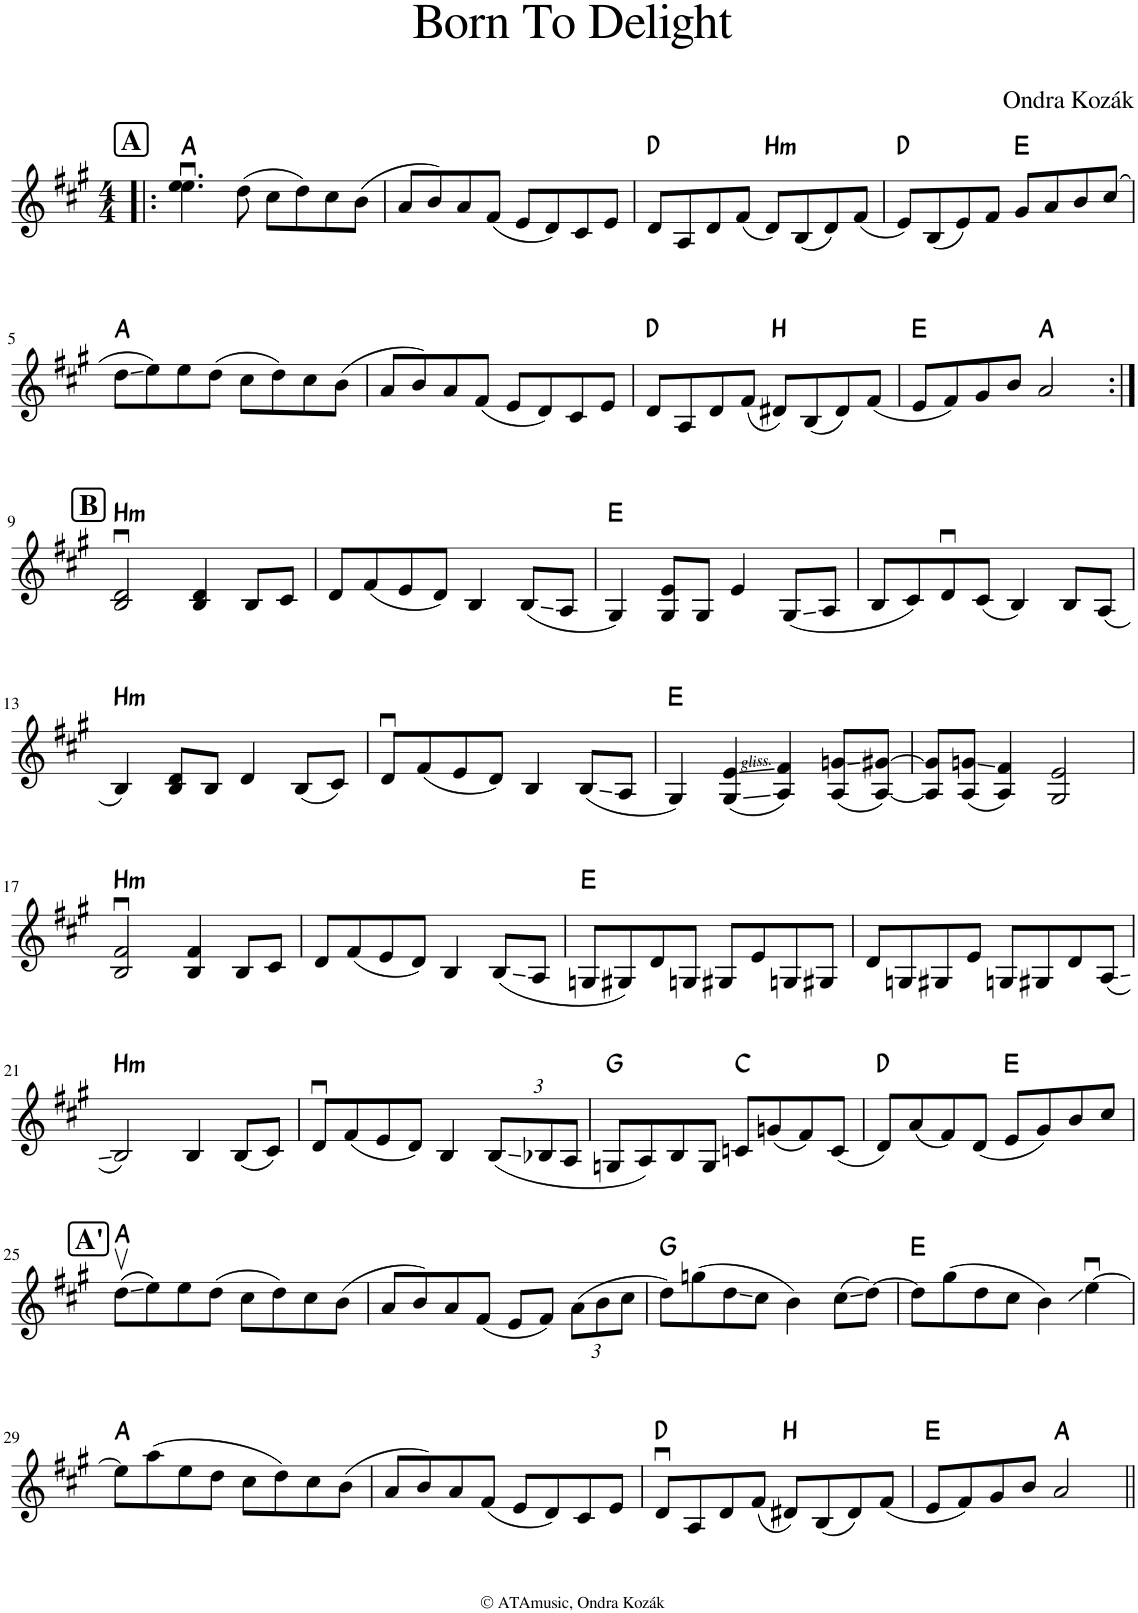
**kern	**harte
*part1	*part1
*staff1	*
*I"G1	*
*I'G1	*
*clefG2	*
*k[f#c#g#]	*
*M4/4	*
!!LO:REH:place=s1:a:B:cj:fs=14:t=A
=1!|:	=1!|:
4.ee\u 4.ee\u	A:maj
(8dd\	.
8cc#\L	.
8dd\)	.
8cc#\	.
(8b\J	.
=2	=2
8a/L	.
8b/)	.
8a/	.
(8f#/J	.
8e/L	.
8d/)	.
8c#/	.
8e/J	.
=3	=3
8d/L	D:maj
8A/	.
8d/	.
(8f#/J	.
!	!LO:H:kt=m
8d/L)	B:min
(8B/	.
8d/)	.
(8f#/J	.
=4	=4
8e/L)	D:maj
(8B/	.
8e/)	.
8f#/J	.
8g#/L	E:maj
8a/	.
8b/	.
(8cc#/J	.
!!LO:LB:g=z
=5	=5
8dd\L	A:maj
8ee\)	.
8ee\	.
(8dd\J	.
8cc#\L	.
8dd\)	.
8cc#\	.
(8b\J	.
=6	=6
8a/L	.
8b/)	.
8a/	.
(8f#/J	.
8e/L	.
8d/)	.
8c#/	.
8e/J	.
=7	=7
8d/L	D:maj
8A/	.
8d/	.
(8f#/J	.
8d#X/L)	B:maj
(8B/	.
8d#/)	.
(8f#/J	.
=8	=8
8e/L	E:maj
8f#/)	.
8g#/	.
8b/J	.
2a/	A:maj
!!LO:LB:g=z
!!LO:REH:place=s1:a:B:cj:fs=14:t=B
=9:|!	=9:|!
!	!LO:H:kt=m
2B/u 2d/u	B:min
4B/ 4d/	.
8B/L	.
8c#/J	.
=10	=10
8d/L	.
(8f#/	.
8e/	.
8d/J)	.
4B/	.
(8B/L	.
8A/J	.
=11	=11
4G#/)	E:maj
8G#/ 8e/L	.
8G#/J	.
4e/	.
(8G#/L	.
8A/J	.
=12	=12
8B/L	.
8c#/)	.
8du/	.
(8c#/J	.
4B/)	.
8B/L	.
(8A/J	.
!!LO:LB:g=z
=13	=13
!	!LO:H:kt=m
4B/)	B:min
8B/ 8d/L	.
8B/J	.
4d/	.
(8B/L	.
8c#/J)	.
=14	=14
8du/L	.
(8f#/	.
8e/	.
8d/J)	.
4B/	.
(8B/L	.
8A/J	.
=15	=15
4G#/)	E:maj
(4G#/ 4e/	.
4A/ 4f#/)	.
(8A/ 8gn/L	.
[8A/ [8g#X/J)	.
=16	=16
8A/] 8g#/]L	.
(8A/ 8gn/J	.
4A/ 4f#/)	.
2G#/ 2e/	.
!!LO:LB:g=z
=17	=17
!	!LO:H:kt=m
2B/u 2f#/u	B:min
4B/ 4f#/	.
8B/L	.
8c#/J	.
=18	=18
8d/L	.
(8f#/	.
8e/	.
8d/J)	.
4B/	.
(8B/L	.
8A/J	.
=19	=19
8Gn/L	E:maj
8G#X/)	.
8d/	.
8Gn/J	.
8G#X/L	.
8e/	.
8Gn/	.
8G#X/J	.
=20	=20
8d/L	.
8Gn/	.
8G#X/	.
8e/J	.
8Gn/L	.
8G#X/	.
8d/	.
(8A/J	.
!!LO:LB:g=z
=21	=21
!	!LO:H:kt=m
2B/)	B:min
4B/	.
(8B/L	.
8c#/J)	.
=22	=22
8du/L	.
(8f#/	.
8e/	.
8d/J)	.
4B/	.
*Xbrackettup	*
(12B/L	.
12B-X/	.
12A/J	.
=23	=23
8Gn/L	G:maj
8A/)	.
8B/	.
8G/J	.
8cn/L	C:maj
(8gn/	.
8f#/)	.
(8c/J	.
=24	=24
8d/L)	D:maj
(8a/	.
8f#/)	.
(8d/J	.
8e/L	E:maj
8g#/)	.
8b/	.
8cc#/J	.
!!LO:LB:g=z
!!LO:REH:place=s1:a:B:cj:fs=14:t=A'
=25	=25
(8ddv\L	A:maj
8ee\)	.
8ee\	.
(8dd\J	.
8cc#\L	.
8dd\)	.
8cc#\	.
(8b\J	.
=26	=26
8a/L	.
8b/)	.
8a/	.
(8f#/J	.
8e/L	.
8f#/J)	.
(12a\L	.
12b\	.
12cc#\J	.
=27	=27
8dd\L)	G:maj
(8ggn\	.
8dd\	.
8cc#\J	.
4b\)	.
(8cc#\L	.
[8dd\J)	.
=28	=28
8dd\L]	E:maj
(8gg#\	.
8dd\	.
8cc#\J	.
4b\)	.
[4eeu\	.
!!LO:LB:g=z
=29	=29
8ee\L]	A:maj
(8aa\	.
8ee\	.
8dd\J	.
8cc#\L	.
8dd\)	.
8cc#\	.
(8b\J	.
=30	=30
8a/L	.
8b/)	.
8a/	.
(8f#/J	.
8e/L	.
8d/)	.
8c#/	.
8e/J	.
=31	=31
8du/L	D:maj
8A/	.
8d/	.
(8f#/J	.
8d#X/L)	B:maj
(8B/	.
8d#/)	.
(8f#/J	.
=32	=32
8e/L	E:maj
8f#/)	.
8g#/	.
8b/J	.
2a/	A:maj
=||	=||
*-	*-
